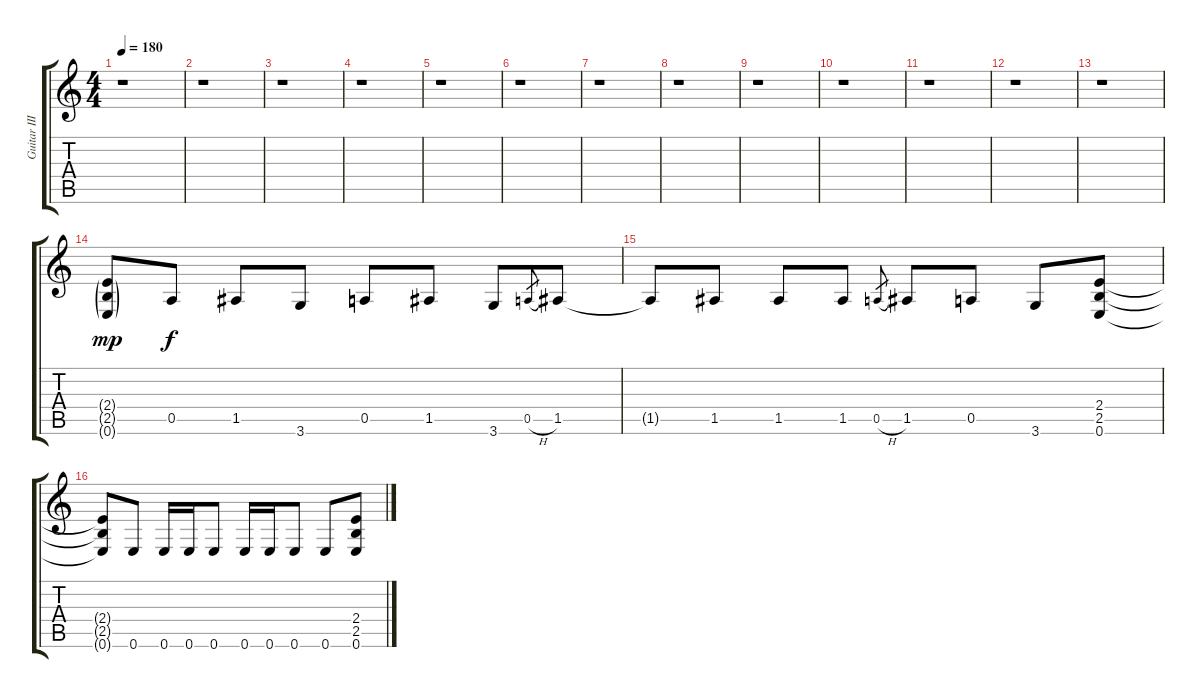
\track ("Guitar III - Lead Fills" "Guitar III") {instrument distortionguitar}
\staff {score tabs}
\tuning (E4 B3 G3 D3 A2 E2) {hide}
\ts (4 4)
\tempo 180
\clef g2
\ks c
r.1{dy f} |
r.1 |
r.1 |
r.1 |
r.1 |
r.1 |
r.1 |
r.1 |
r.1 |
r.1 |
r.1 |
r.1 |
r.1 |
(2.4{g} 2.5{g} 0.6{g}).8{dy mp} 0.5.8{dy f} 1.5.8 3.6.8 0.5.8 1.5.8 3.6.8 0.5{h}.8{gr} 1.5.8 |
1.5{t}.8 1.5.8 1.5.8 1.5.8 0.5{h}.8{gr} 1.5.8 0.5.8 3.6.8 (2.4 2.5 0.6).8 |
(2.4{t} 2.5{t} 0.6{t}).8 0.6.8 0.6.16 0.6.16 0.6.8 0.6.16 0.6.16 0.6.8 0.6.8 (2.4 2.5 0.6).8
